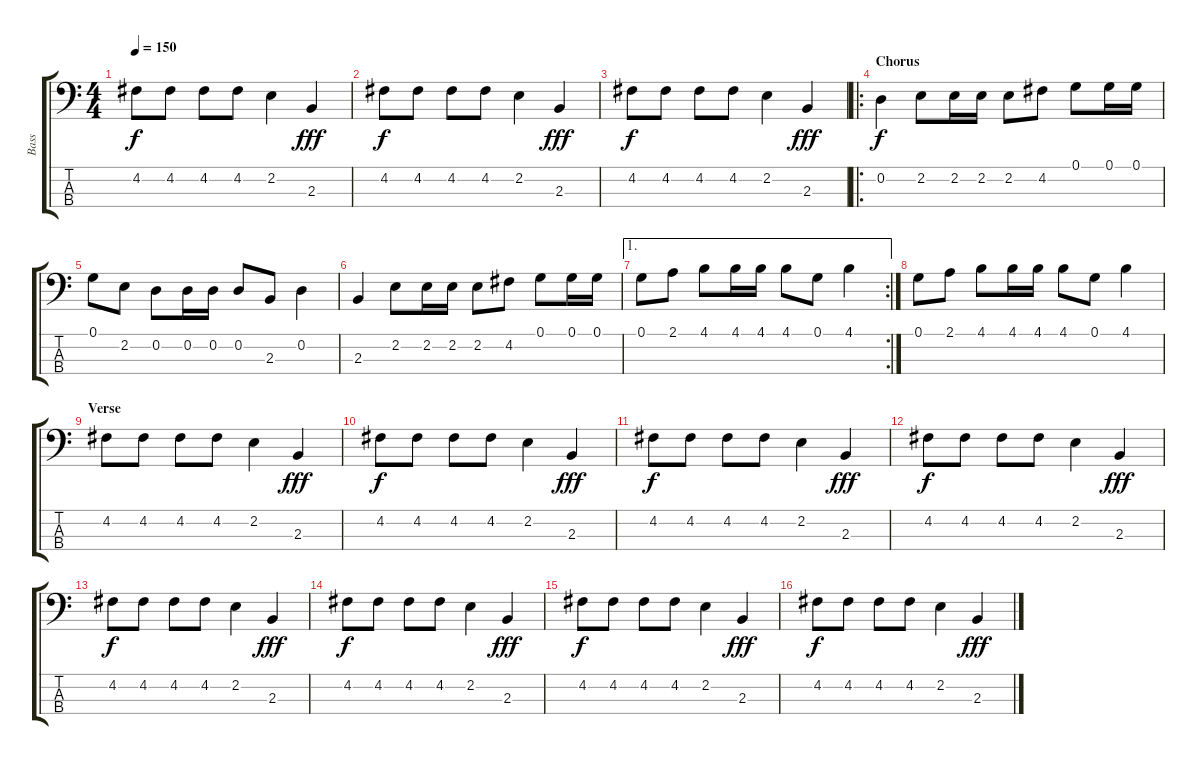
\track ("Bass" "Bass") {instrument electricbassfinger}
\staff {score tabs}
\tuning (G2 D2 A1 E1) {hide}
\ts (4 4)
\tempo 150
\clef f4
\ks c
4.2.8{dy f} 4.2.8 4.2.8 4.2.8 2.2.4 2.3.4{dy fff} |
4.2.8{dy f} 4.2.8 4.2.8 4.2.8 2.2.4 2.3.4{dy fff} |
4.2.8{dy f} 4.2.8 4.2.8 4.2.8 2.2.4 2.3.4{dy fff} |
\ro
\section ("" "Chorus")
0.2.4{dy f} 2.2.8 2.2.16 2.2.16 2.2.8 4.2.8 0.1.8 0.1.16 0.1.16 |
0.1.8 2.2.8 0.2.8 0.2.16 0.2.16 0.2.8 2.3.8 0.2.4 |
2.3.4 2.2.8 2.2.16 2.2.16 2.2.8 4.2.8 0.1.8 0.1.16 0.1.16 |
\ae 1
\rc 2
0.1.8 2.1.8 4.1.8 4.1.16 4.1.16 4.1.8 0.1.8 4.1.4 |
0.1.8 2.1.8 4.1.8 4.1.16 4.1.16 4.1.8 0.1.8 4.1.4 |
\section ("" "Verse")
4.2.8 4.2.8 4.2.8 4.2.8 2.2.4 2.3.4{dy fff} |
4.2.8{dy f} 4.2.8 4.2.8 4.2.8 2.2.4 2.3.4{dy fff} |
4.2.8{dy f} 4.2.8 4.2.8 4.2.8 2.2.4 2.3.4{dy fff} |
4.2.8{dy f} 4.2.8 4.2.8 4.2.8 2.2.4 2.3.4{dy fff} |
4.2.8{dy f} 4.2.8 4.2.8 4.2.8 2.2.4 2.3.4{dy fff} |
4.2.8{dy f} 4.2.8 4.2.8 4.2.8 2.2.4 2.3.4{dy fff} |
4.2.8{dy f} 4.2.8 4.2.8 4.2.8 2.2.4 2.3.4{dy fff} |
4.2.8{dy f} 4.2.8 4.2.8 4.2.8 2.2.4 2.3.4{dy fff}
